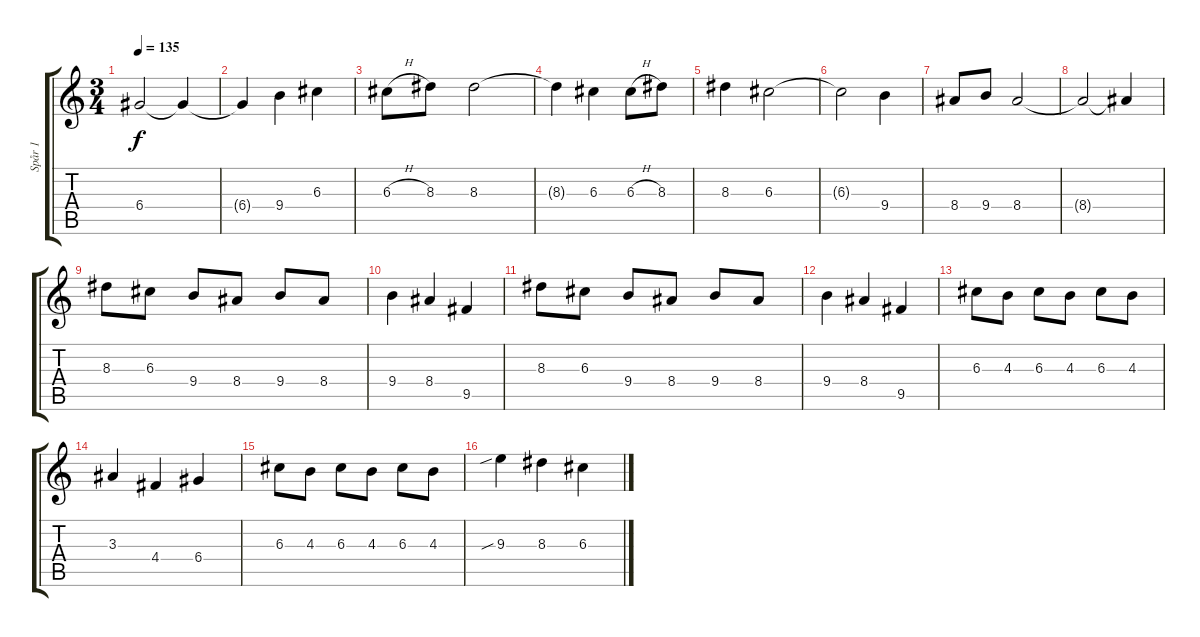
\track ("Spår 1" "Spår 1") {instrument acousticguitarnylon}
\staff {score tabs}
\tuning (E4 B3 G3 D3 A2 E2) {hide}
\ts (3 4)
\tempo 135
\clef g2
\ks c
6.4.2{dy f} 6.4{t}.4 |
6.4{t}.4 9.4.4 6.3.4 |
6.3{h}.8 8.3.8 8.3.2 |
8.3{t}.4 6.3.4 6.3{h}.8 8.3.8 |
8.3.4 6.3.2 |
6.3{t}.2 9.4.4 |
8.4.8 9.4.8 8.4.2 |
8.4{t}.2 8.4{t}.4 |
8.3.8 6.3.8 9.4.8 8.4.8 9.4.8 8.4.8 |
9.4.4 8.4.4 9.5.4 |
8.3.8 6.3.8 9.4.8 8.4.8 9.4.8 8.4.8 |
9.4.4 8.4.4 9.5.4 |
6.3.8 4.3.8 6.3.8 4.3.8 6.3.8 4.3.8 |
3.3.4 4.4.4 6.4.4 |
6.3.8 4.3.8 6.3.8 4.3.8 6.3.8 4.3.8 |
9.3{sib}.4 8.3.4 6.3.4
